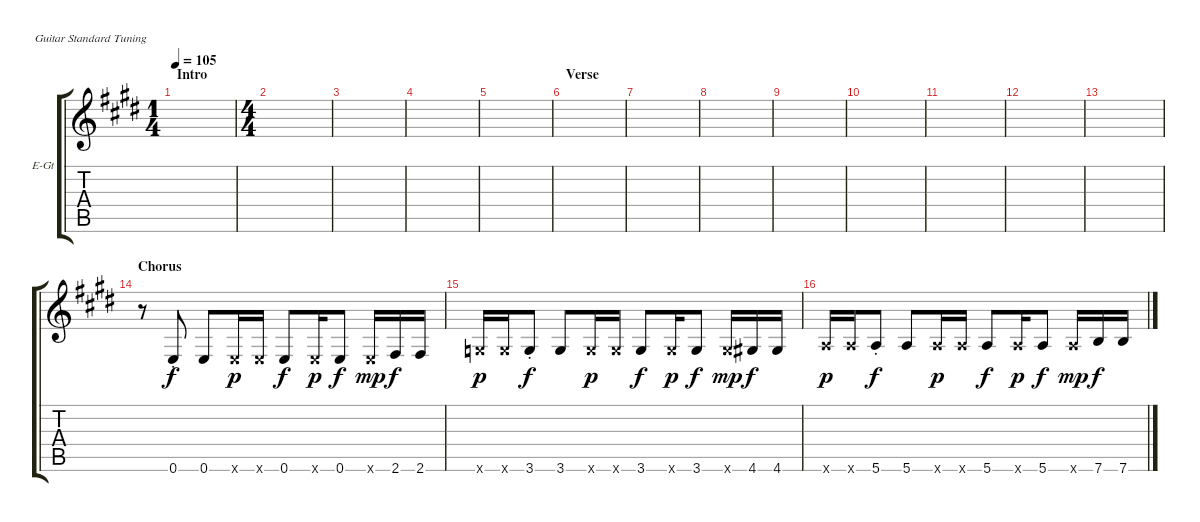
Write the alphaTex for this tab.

\defaultSystemsLayout 4
\bracketExtendMode groupsimilarinstruments
\firstSystemTrackNameOrientation horizontal
\otherSystemsTrackNameOrientation horizontal
\track ("Guitar 1" "E-Gt") {instrument electricguitarclean}
\staff {score tabs}
\tuning (E4 B3 G3 D3 A2 E2)
\ts (1 4)
\section ("" "Intro")
\tempo 105
\clef g2
\ks e
|
\ts (4 4)
|
|
|
|
\section ("" "Verse")
|
|
|
|
|
|
|
|
\section ("" "Chorus")
r.8 0.6{st}.8 0.6.8 0.6{x}.16{dy p} 0.6{x}.16 0.6.8{dy f} 0.6{x}.16{dy p} 0.6.8{dy f} 0.6{x}.16{dy mp} 2.6.16{dy f} 2.6.16 |
3.6{x}.16{dy p} 3.6{x}.16 3.6{st}.8{dy f} 3.6.8 3.6{x}.16{dy p} 3.6{x}.16 3.6.8{dy f} 3.6{x}.16{dy p} 3.6.8{dy f} 3.6{x}.16{dy mp} 4.6.16{dy f} 4.6.16 |
5.6{x}.16{dy p} 5.6{x}.16 5.6{st}.8{dy f} 5.6.8 5.6{x}.16{dy p} 5.6{x}.16 5.6.8{dy f} 5.6{x}.16{dy p} 5.6.8{dy f} 5.6{x}.16{dy mp} 7.6.16{dy f} 7.6.16
